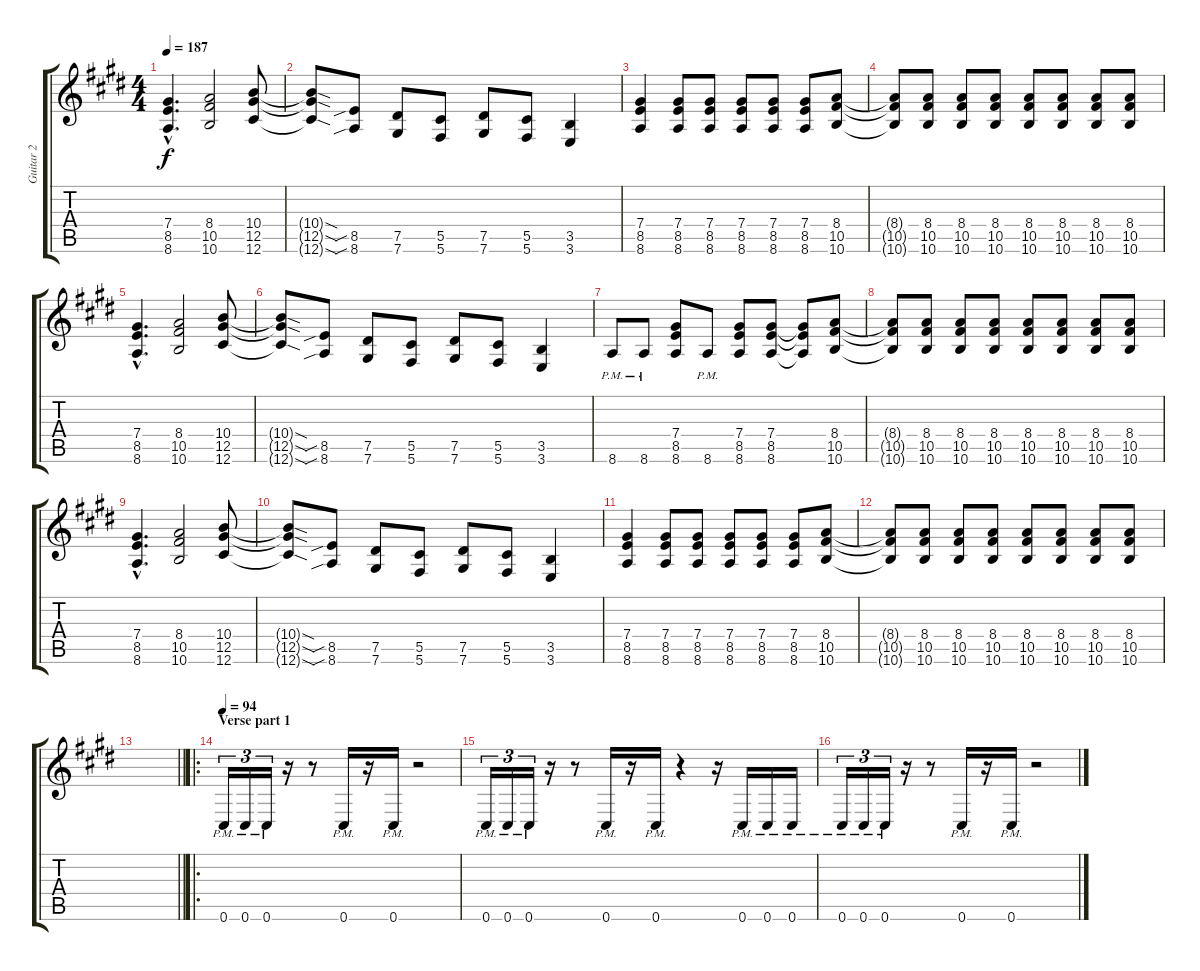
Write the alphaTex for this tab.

\track ("Guitar 2" "Guitar 2") {instrument overdrivenguitar}
\staff {score tabs}
\tuning (Eb4 Bb3 Gb3 Db3 Ab2 Db2) {hide}
\ts (4 4)
\tempo 187
\clef g2
\ks e
(7.4{hac} 8.5{hac} 8.6{hac}).4{d dy f} (8.4 10.5 10.6).2 (10.4 12.5 12.6).8 |
(10.4{sod t} 12.5{sod t} 12.6{sod t}).8 (8.5{sib} 8.6{sib}).8 (7.5 7.6).8 (5.5 5.6).8 (7.5 7.6).8 (5.5 5.6).8 (3.5 3.6).4 |
(7.4 8.5 8.6).4 (7.4 8.5 8.6).8 (7.4 8.5 8.6).8 (7.4 8.5 8.6).8 (7.4 8.5 8.6).8 (7.4 8.5 8.6).8 (8.4 10.5 10.6).8 |
(8.4{t} 10.5{t} 10.6{t}).8 (8.4 10.5 10.6).8 (8.4 10.5 10.6).8 (8.4 10.5 10.6).8 (8.4 10.5 10.6).8 (8.4 10.5 10.6).8 (8.4 10.5 10.6).8 (8.4 10.5 10.6).8 |
(7.4{hac} 8.5{hac} 8.6{hac}).4{d} (8.4 10.5 10.6).2 (10.4 12.5 12.6).8 |
(10.4{sod t} 12.5{sod t} 12.6{sod t}).8 (8.5{sib} 8.6{sib}).8 (7.5 7.6).8 (5.5 5.6).8 (7.5 7.6).8 (5.5 5.6).8 (3.5 3.6).4 |
8.6{pm}.8 8.6{pm}.8 (7.4 8.5 8.6).8 8.6{pm}.8 (7.4 8.5 8.6).8 (7.4 8.5 8.6).8 (7.4{t} 8.5{t} 8.6{t}).8 (8.4 10.5 10.6).8 |
(8.4{t} 10.5{t} 10.6{t}).8 (8.4 10.5 10.6).8 (8.4 10.5 10.6).8 (8.4 10.5 10.6).8 (8.4 10.5 10.6).8 (8.4 10.5 10.6).8 (8.4 10.5 10.6).8 (8.4 10.5 10.6).8 |
(7.4{hac} 8.5{hac} 8.6{hac}).4{d} (8.4 10.5 10.6).2 (10.4 12.5 12.6).8 |
(10.4{sod t} 12.5{sod t} 12.6{sod t}).8 (8.5{sib} 8.6{sib}).8 (7.5 7.6).8 (5.5 5.6).8 (7.5 7.6).8 (5.5 5.6).8 (3.5 3.6).4 |
(7.4 8.5 8.6).4 (7.4 8.5 8.6).8 (7.4 8.5 8.6).8 (7.4 8.5 8.6).8 (7.4 8.5 8.6).8 (7.4 8.5 8.6).8 (8.4 10.5 10.6).8 |
(8.4{t} 10.5{t} 10.6{t}).8 (8.4 10.5 10.6).8 (8.4 10.5 10.6).8 (8.4 10.5 10.6).8 (8.4 10.5 10.6).8 (8.4 10.5 10.6).8 (8.4 10.5 10.6).8 (8.4 10.5 10.6).8 |
\barLineRight lightlight
|
\ro
\section ("" "Verse part 1")
\tempo 94
0.6{pm}.16{tu (3 2)} 0.6{pm}.16{tu (3 2)} 0.6{pm}.16{tu (3 2)} r.16 r.8 0.6{pm}.16 r.16 0.6{pm}.16 r.2 |
0.6{pm}.16{tu (3 2)} 0.6{pm}.16{tu (3 2)} 0.6{pm}.16{tu (3 2)} r.16 r.8 0.6{pm}.16 r.16 0.6{pm}.16 r.4 r.16 0.6{pm}.16 0.6{pm}.16 0.6{pm}.16 |
0.6{pm}.16{tu (3 2)} 0.6{pm}.16{tu (3 2)} 0.6{pm}.16{tu (3 2)} r.16 r.8 0.6{pm}.16 r.16 0.6{pm}.16 r.2
